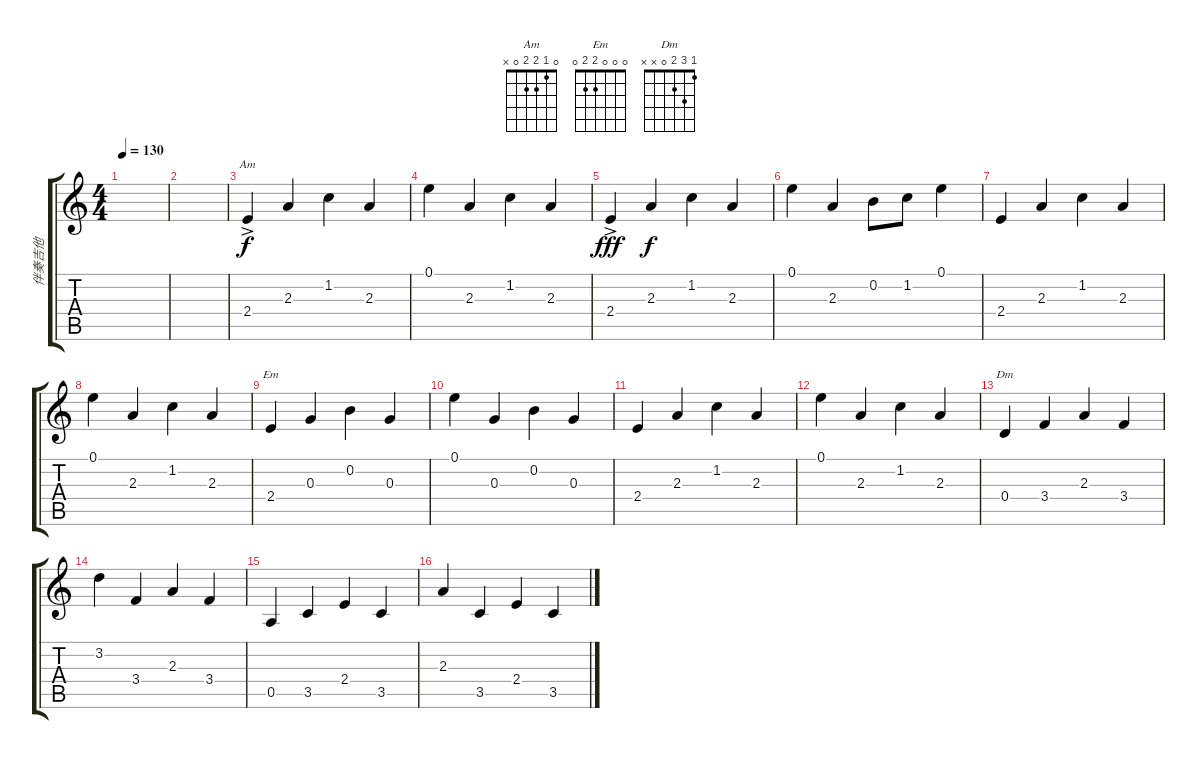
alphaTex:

\track ("伴奏吉他" "伴奏吉他") {instrument acousticguitarsteel}
\staff {score tabs}
\tuning (E4 B3 G3 D3 A2 E2) {hide}
\chord ("Am" 0 1 2 2 0 x)
\chord ("Em" 0 0 0 2 2 0)
\chord ("Dm" 1 3 2 0 x x)
\ts (4 4)
\tempo 130
\clef g2
\ks c
|
|
2.4{ac}.4{ch "Am"} 2.3.4{dy f} 1.2.4 2.3.4 |
0.1.4 2.3.4 1.2.4 2.3.4 |
2.4{ac}.4{dy fff} 2.3.4{dy f} 1.2.4 2.3.4 |
0.1.4 2.3.4 0.2.8 1.2.8 0.1.4 |
2.4.4 2.3.4 1.2.4 2.3.4 |
0.1.4 2.3.4 1.2.4 2.3.4 |
2.4.4{ch "Em"} 0.3.4 0.2.4 0.3.4 |
0.1.4 0.3.4 0.2.4 0.3.4 |
2.4.4 2.3.4 1.2.4 2.3.4 |
0.1.4 2.3.4 1.2.4 2.3.4 |
0.4.4{ch "Dm"} 3.4.4 2.3.4 3.4.4 |
3.2.4 3.4.4 2.3.4 3.4.4 |
0.5.4 3.5.4 2.4.4 3.5.4 |
2.3.4 3.5.4 2.4.4 3.5.4
